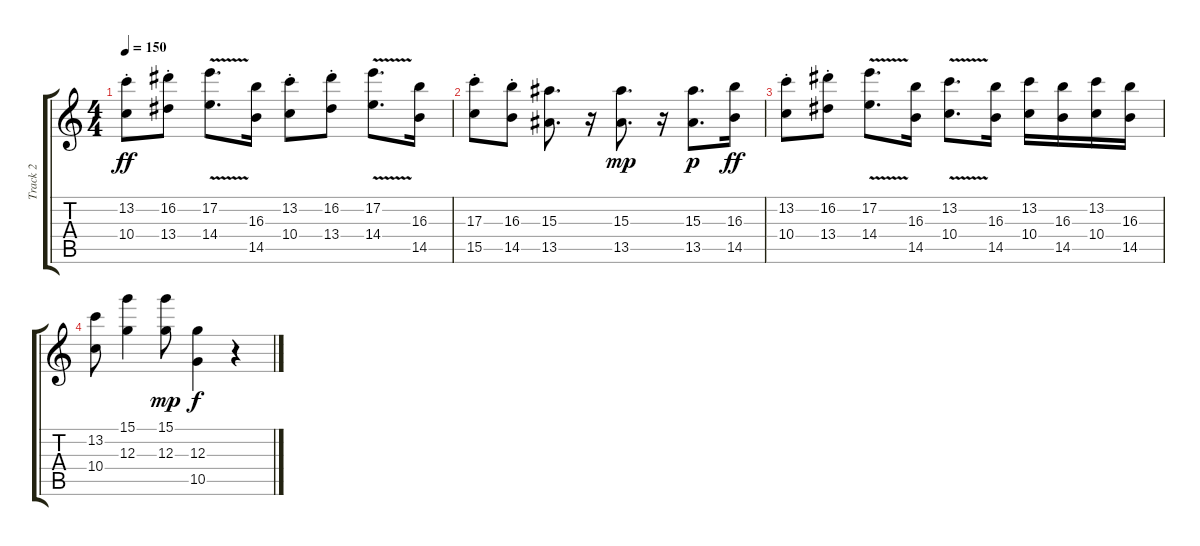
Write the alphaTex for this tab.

\track ("Track 2" "Track 2") {instrument overdrivenguitar}
\staff {score tabs}
\tuning (E4 B3 G3 D3 A2 E2) {hide}
\ts (4 4)
\tempo 150
\clef g2
\ks c
(13.2{st} 10.4{st}).8{dy ff} (16.2{st} 13.4{st}).8 (17.2{v} 14.4).8{d} (16.3 14.5).16 (13.2{st} 10.4{st}).8 (16.2{st} 13.4{st}).8 (17.2{v} 14.4).8{d} (16.3 14.5).16 |
(17.3{st} 15.5{st}).8 (16.3{st} 14.5{st}).8 (15.3 13.5).8{d} r.16 (15.3 13.5).8{d dy mp} r.16 (15.3 13.5).8{d dy p} (16.3 14.5).16{dy ff} |
(13.2{st} 10.4{st}).8 (16.2{st} 13.4{st}).8 (17.2{v} 14.4).8{d} (16.3 14.5).16 (13.2{v} 10.4).8{d} (16.3 14.5).16 (13.2 10.4).16 (16.3 14.5).16 (13.2 10.4).16 (16.3 14.5).16 |
(13.2 10.4).8 (15.1 12.3).4 (15.1 12.3).8{dy mp} (12.3 10.5).4{dy f} r.4
